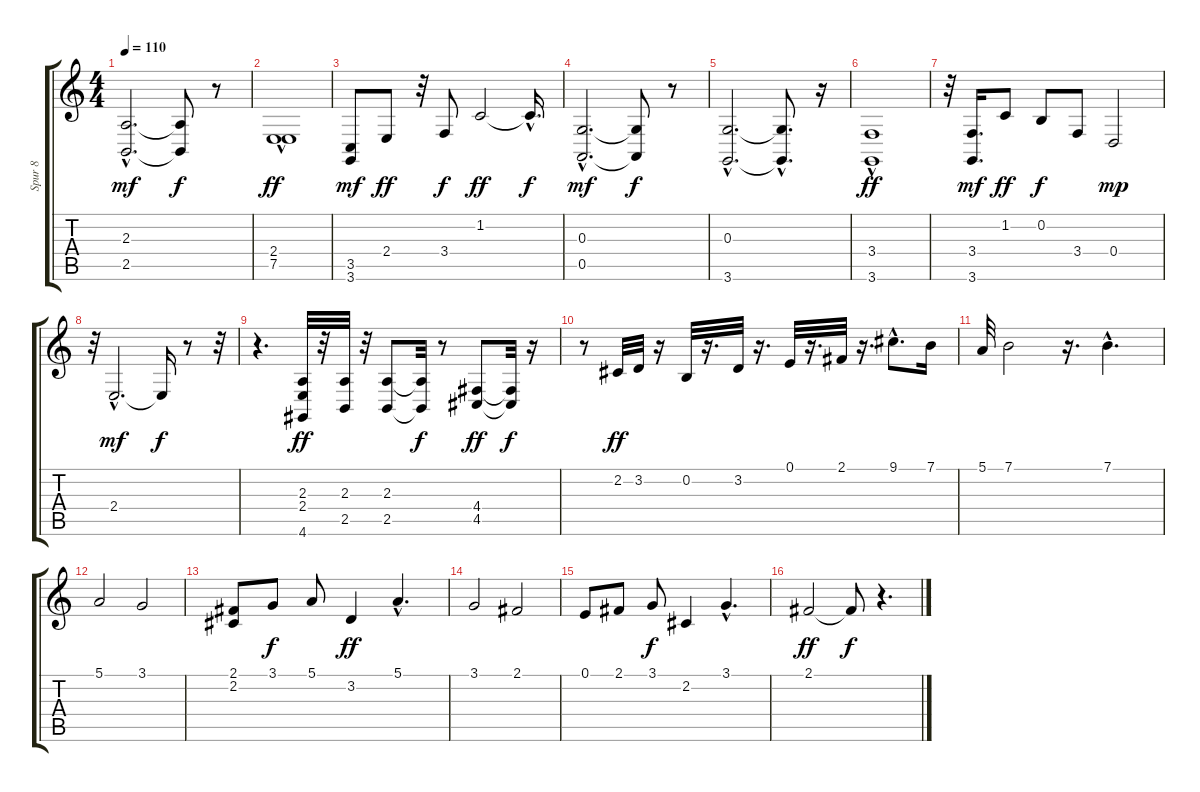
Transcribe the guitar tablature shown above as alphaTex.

\track ("Spur 8" "Spur 8") {instrument synthstrings1}
\staff {score tabs}
\tuning (E4 B3 G3 D3 A2 E2) {hide}
\ts (4 4)
\tempo 110
\clef g2
\ks c
(2.3{hac} 2.5{hac}).2{d dy mf} (2.3{t} 2.5{t}).8{dy f} r.8 |
(2.4 7.5{hac}).1{dy ff} |
(3.5 3.6).8{dy mf} 2.4.8{dy ff} r.32 3.4.8{dy f} 1.2.2{dy ff} 1.2{hac t}.16{d dy f} |
(0.3{hac} 0.5{hac}).2{d dy mf} (0.3{t} 0.5{t}).8{dy f} r.8 |
(0.3{hac} 3.6{hac}).2{d} (0.3{hac t} 3.6{t}).8{d} r.16 |
(3.4 3.6{hac}).1{dy ff} |
r.32 (3.4 3.6).16{d dy mf} 1.2.8{dy ff} 0.2.8{dy f} 3.4.8 0.4.2{dy mp} |
r.32 2.4{hac}.2{d dy mf} 2.4{t}.16{dy f} r.8 r.32 |
r.4{d} (2.3 2.4 4.6).32{dy ff} r.32 (2.3 2.5).32 r.32 (2.3 2.5).8 (2.3{t} 2.5{t}).32{dy f} r.8 (4.4 4.5).8{dy ff} (4.4{t} 4.5{t}).32{dy f} r.16 |
r.8 2.2.32{dy ff} 3.2.32 r.16 0.2.32 r.16{d} 3.2.32 r.16{d} 0.1.32 r.16{d} 2.1.32 r.16{d} 9.1{hac}.8{d} 7.1.16 |
5.1.32 7.1.2 r.16{d} 7.1{hac}.4{d} |
5.1.2 3.1.2 |
(2.1 2.2).8 3.1.8{dy f} 5.1.8 3.2.4{dy ff} 5.1{hac}.4{d} |
3.1.2 2.1.2 |
0.1.8 2.1.8 3.1.8{dy f} 2.2.4 3.1{hac}.4{d} |
2.1.2{dy ff} 2.1{t}.8{dy f} r.4{d}
